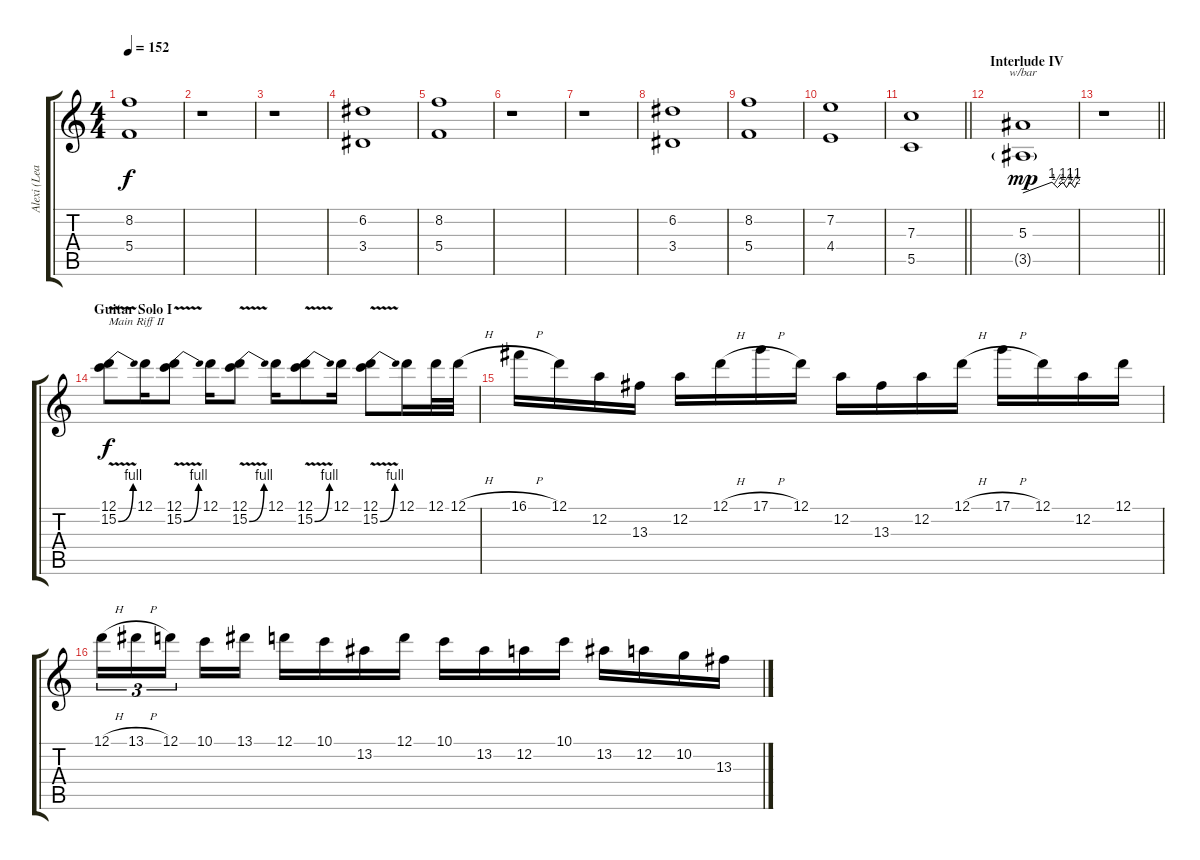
\track ("Alexi (Lead Guitar)" "Alexi (Lea") {instrument distortionguitar}
\staff {score tabs}
\tuning (D4 A3 F3 C3 G2 C2) {hide}
\ts (4 4)
\tempo 152
\clef g2
\ks c
(8.2 5.4).1{dy f} |
r.1 |
r.1 |
(6.2 3.4).1 |
(8.2 5.4).1 |
r.1 |
r.1 |
(6.2 3.4).1 |
(8.2 5.4).1 |
(7.2 4.4).1 |
\barLineRight lightlight
(7.3 5.5).1 |
\section ("" "Interlude IV")
(5.3 3.5{g}).1{tbe (custom default 0 0 32 4 38 2 44 4 48 2 52 4 57 2 60 4) dy mp volume 14} |
\barLineRight lightlight
r.1 |
\section ("" "Guitar Solo I")
(12.1 15.2{be (bend 0 0 60 4) v}).8{txt "Main Riff II" dy f volume 14 balance 8 instrument distortionguitar} 12.1.16 (12.1 15.2{be (bend 0 0 60 4) v}).8 12.1.16 (12.1 15.2{be (bend 0 0 60 4) v}).8 12.1.16 (12.1 15.2{be (bend 0 0 60 4) v}).8 12.1.16 (12.1 15.2{be (bend 0 0 60 4) v}).8 12.1.16 12.1.32 12.1{h}.32 |
16.1{h}.16 12.1.16 12.2.16 13.3.16 12.2.16 12.1{h}.16 17.1{h}.16 12.1.16 12.2.16 13.3.16 12.2.16 12.1{h}.16 17.1{h}.16 12.1.16 12.2.16 12.1.16 |
12.1{h}.16{tu (3 2)} 13.1{h}.16{tu (3 2)} 12.1.16{tu (3 2) beam splitsecondary} 10.1.16 13.1.16 12.1.16 10.1.16 13.2.16 12.1.16 10.1.16 13.2.16 12.2.16 10.1.16 13.2.16 12.2.16 10.2.16 13.3.16
